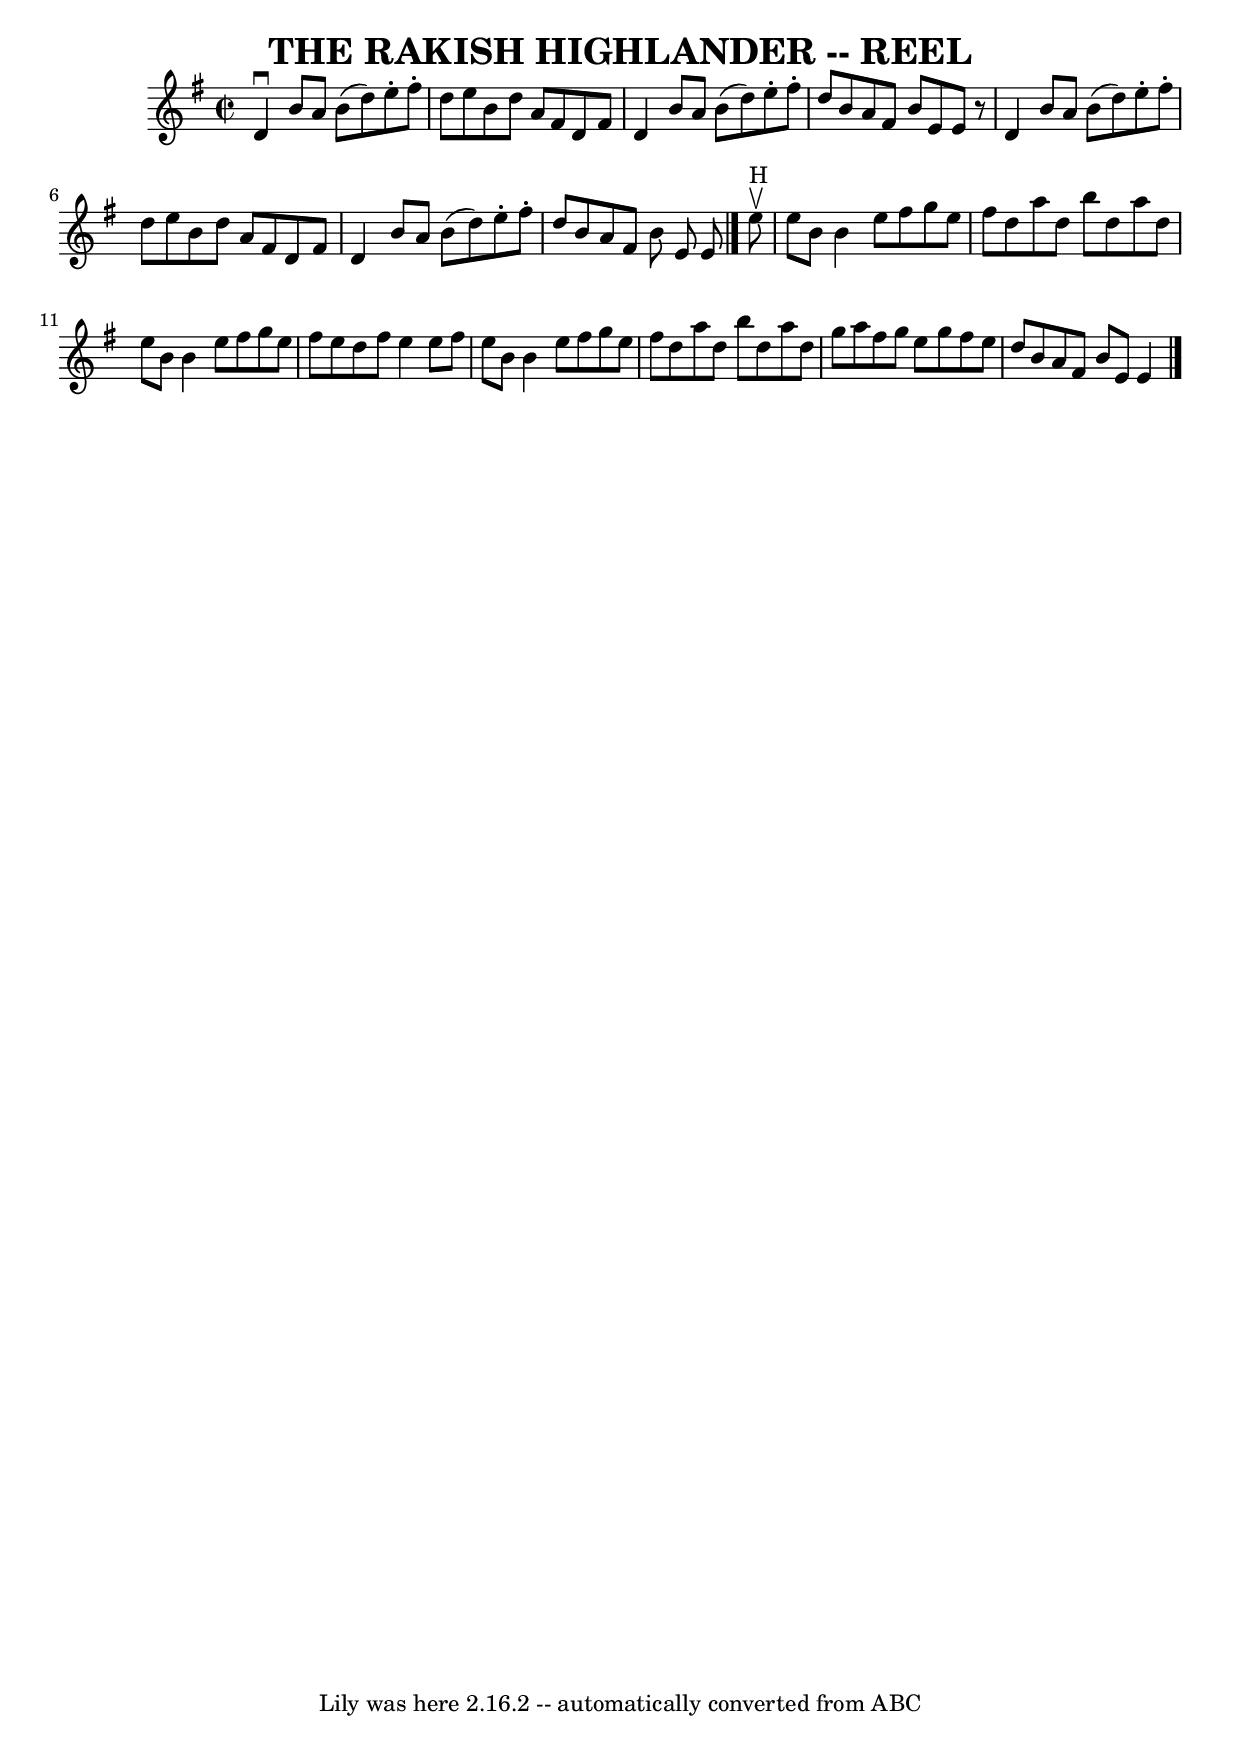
\version "2.7.40"
\include "Mammoth.ily"
\header {
	book = "Ryan's Mammoth Collection of Fiddle Tunes"
	crossRefNumber = "1"
	footnotes = ""
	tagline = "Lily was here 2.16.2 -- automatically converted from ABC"
	title = "THE RAKISH HIGHLANDER -- REEL"
}
voicedefault =  {
\set Score.defaultBarType = "empty"

\override Staff.TimeSignature #'style = #'C
 \time 2/2 \key g \major d'4^\downbow b'8 a'8 b'8 (d''8)   
e''8 -. fis''8 -.   |
 d''8 e''8 b'8 d''8 a'8 fis'8    
d'8 fis'8    |
 d'4 b'8 a'8 b'8 (d''8) e''8 -.   
fis''8 -.   |
 d''8 b'8 a'8 fis'8 b'8 e'8 e'8    r8   
|
 d'4 b'8 a'8 b'8 (d''8) e''8 -. fis''8 -.   
|
 d''8 e''8 b'8 d''8 a'8 fis'8 d'8 fis'8    
|
 d'4 b'8 a'8 b'8 (d''8) e''8 -. fis''8 -.   
|
 d''8 b'8 a'8 fis'8 b'8 e'8 e'8      \bar "|."     
e''8^"H"^\upbow   |
 e''8 b'8 b'4 e''8 fis''8 g''8    
e''8    |
 fis''8 d''8 a''8 d''8 b''8 d''8 a''8    
d''8    |
 e''8 b'8 b'4 e''8 fis''8 g''8 e''8    
|
 fis''8 e''8 d''8 fis''8 e''4 e''8 fis''8    
|
 e''8 b'8 b'4 e''8 fis''8 g''8 e''8    |
   
fis''8 d''8 a''8 d''8 b''8 d''8 a''8 d''8    |
   
g''8 a''8 fis''8 g''8 e''8 g''8 fis''8 e''8    |
   
d''8 b'8 a'8 fis'8 b'8 e'8 e'4    \bar "|."   
}

\score{
    <<

	\context Staff="default"
	{
	    \voicedefault 
	}

    >>
	\layout {
	}
	\midi {}
}
